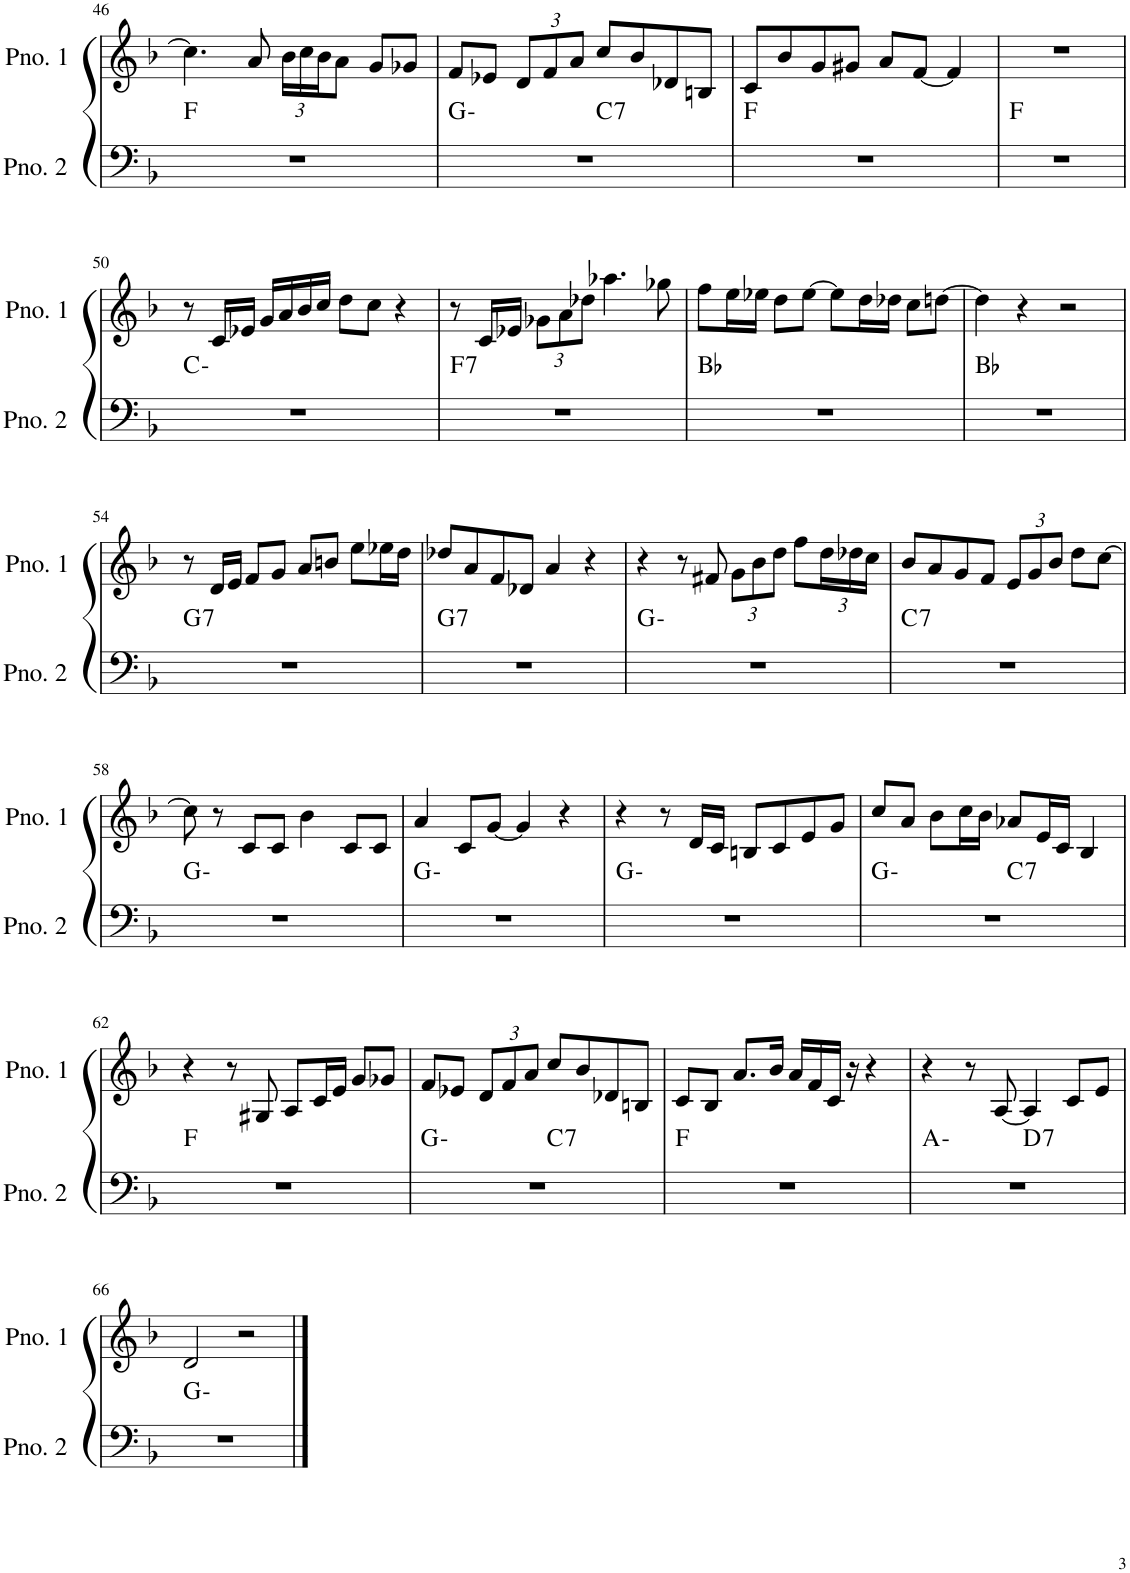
**kern	**harte	**kern
*part2	*part2	*part1
*staff2	*	*staff1
*I"ピアノ 2	*	*I"ピアノ 1
!!LO:PB:g=z
*clefF4	*	*clefG2
*k[b-]	*	*k[b-]
*M4/4	*	*M4/4
=46	=46	=46
1r	F:maj	4.cc\]
.	.	8a/
*	*	*Xbrackettup
.	.	24b-\LL
.	.	24cc\
.	.	24b-\J
.	.	8a\J
.	.	8g/L
.	.	8g-X/J
=47	=47	=47
*^	*	*
1r	2ryy	G:min	8f/L
.	.	.	8e-X/J
.	.	.	12d/L
.	.	.	12f/
.	.	.	12a/J
!	!	!LO:H:kt=7	!
.	2ryy	C:7	8cc/L
.	.	.	8b-/
.	.	.	8d-X/
.	.	.	8Bn/J
*v	*v	*	*
=48	=48	=48
1r	F:maj	8c/L
.	.	8b-/
.	.	8g/
.	.	8g#X/J
.	.	8a/L
.	.	[8f/J
.	.	4f/]
=49	=49	=49
1r	F:maj	1r
!!LO:LB:g=z
=50	=50	=50
1r	C:min	8r
.	.	16c/LL
.	.	16e-X/JJ
.	.	16g/LL
.	.	16a/
.	.	16b-/
.	.	16cc/JJ
.	.	8dd\L
.	.	8cc\J
.	.	4r
=51	=51	=51
!	!LO:H:kt=7	!
1r	F:7	8r
.	.	16c/LL
.	.	16e-X/JJ
.	.	12g-X\L
.	.	12a\
.	.	12dd-X\J
.	.	4.aa-X\
.	.	8gg-X\
=52	=52	=52
1r	Bb:maj	8ff\L
.	.	16ee\L
.	.	16ee-X\JJ
.	.	8dd\L
.	.	[8ee-\J
.	.	8ee-\L]
.	.	16dd\L
.	.	16dd-X\JJ
.	.	8cc\L
.	.	[8ddn\J
=53	=53	=53
1r	Bb:maj	4dd\]
.	.	4r
.	.	2r
!!LO:LB:g=z
=54	=54	=54
!	!LO:H:kt=7	!
1r	G:7	8r
.	.	16d/LL
.	.	16e/JJ
.	.	8f/L
.	.	8g/J
.	.	8a/L
.	.	8bn/J
.	.	8ee\L
.	.	16ee-X\L
.	.	16dd\JJ
=55	=55	=55
!	!LO:H:kt=7	!
1r	G:7	8dd-X/L
.	.	8a/
.	.	8f/
.	.	8d-X/J
.	.	4a/
.	.	4r
=56	=56	=56
1r	G:min	4r
.	.	8r
.	.	8f#X/
.	.	12g\L
.	.	12b-\
.	.	12dd\J
.	.	8ff\L
.	.	24dd\L
.	.	24dd-X\
.	.	24cc\JJ
=57	=57	=57
!	!LO:H:kt=7	!
1r	C:7	8b-/L
.	.	8a/
.	.	8g/
.	.	8f/J
.	.	12e/L
.	.	12g/
.	.	12b-/J
.	.	8dd\L
.	.	[8cc\J
!!LO:LB:g=z
=58	=58	=58
1r	G:min	8cc\]
.	.	8r
.	.	8c/L
.	.	8c/J
.	.	4b-\
.	.	8c/L
.	.	8c/J
=59	=59	=59
1r	G:min	4a/
.	.	8c/L
.	.	[8g/J
.	.	4g/]
.	.	4r
=60	=60	=60
1r	G:min	4r
.	.	8r
.	.	16d/LL
.	.	16c/JJ
.	.	8Bn/L
.	.	8c/
.	.	8e/
.	.	8g/J
=61	=61	=61
*^	*	*
1r	2ryy	G:min	8cc/L
.	.	.	8a/J
.	.	.	8b-\L
.	.	.	16cc\L
.	.	.	16b-\JJ
!	!	!LO:H:kt=7	!
.	2ryy	C:7	8a-X/L
.	.	.	16e/L
.	.	.	16c/JJ
.	.	.	4B-/
*v	*v	*	*
!!LO:LB:g=z
=62	=62	=62
1r	F:maj	4r
.	.	8r
.	.	8G#X/
.	.	8A/L
.	.	16c/L
.	.	16e/JJ
.	.	8g/L
.	.	8g-X/J
=63	=63	=63
*^	*	*
1r	2ryy	G:min	8f/L
.	.	.	8e-X/J
.	.	.	12d/L
.	.	.	12f/
.	.	.	12a/J
!	!	!LO:H:kt=7	!
.	2ryy	C:7	8cc/L
.	.	.	8b-/
.	.	.	8d-X/
.	.	.	8Bn/J
*v	*v	*	*
=64	=64	=64
1r	F:maj	8c/L
.	.	8B-/J
.	.	8.a/L
.	.	16b-/Jk
.	.	16a/LL
.	.	16f/
.	.	16c/JJ
.	.	16r
.	.	4r
=65	=65	=65
*^	*	*
1r	2ryy	A:min	4r
.	.	.	8r
.	.	.	[8A/
!	!	!LO:H:kt=7	!
.	2ryy	D:7	4A/]
.	.	.	8c/L
.	.	.	8e/J
*v	*v	*	*
!!LO:LB:g=z
=66	=66	=66
1r	G:min	2d/
.	.	2r
==	==	==
*-	*-	*-
